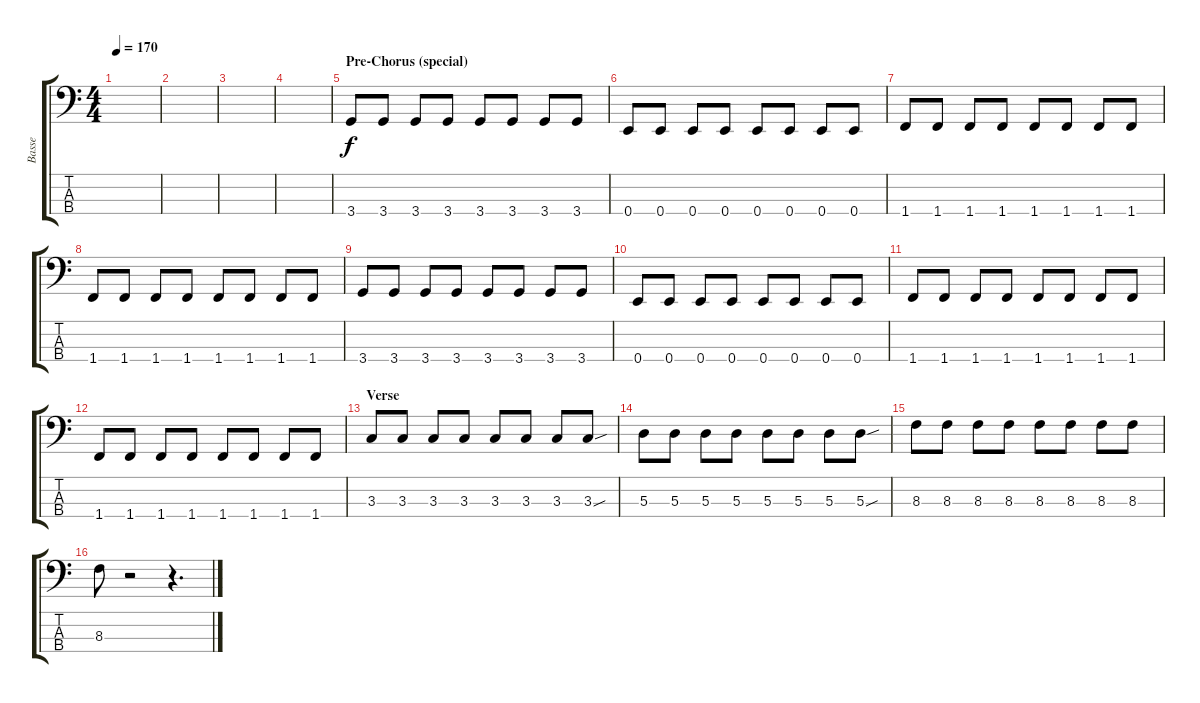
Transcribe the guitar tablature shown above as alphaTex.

\track ("Basse" "Basse") {instrument electricbasspick}
\staff {score tabs}
\tuning (G2 D2 A1 E1) {hide}
\ts (4 4)
\tempo 170
\clef f4
\ks c
|
|
|
|
\section ("" "Pre-Chorus (special)")
3.4.8 3.4.8 3.4.8 3.4.8 3.4.8 3.4.8 3.4.8 3.4.8 |
0.4.8 0.4.8 0.4.8 0.4.8 0.4.8 0.4.8 0.4.8 0.4.8 |
1.4.8 1.4.8 1.4.8 1.4.8 1.4.8 1.4.8 1.4.8 1.4.8 |
1.4.8 1.4.8 1.4.8 1.4.8 1.4.8 1.4.8 1.4.8 1.4.8 |
3.4.8 3.4.8 3.4.8 3.4.8 3.4.8 3.4.8 3.4.8 3.4.8 |
0.4.8 0.4.8 0.4.8 0.4.8 0.4.8 0.4.8 0.4.8 0.4.8 |
1.4.8 1.4.8 1.4.8 1.4.8 1.4.8 1.4.8 1.4.8 1.4.8 |
1.4.8 1.4.8 1.4.8 1.4.8 1.4.8 1.4.8 1.4.8 1.4.8 |
\section ("" "Verse")
3.3.8 3.3.8 3.3.8 3.3.8 3.3.8 3.3.8 3.3.8 3.3{sou}.8 |
5.3.8 5.3.8 5.3.8 5.3.8 5.3.8 5.3.8 5.3.8 5.3{sou}.8 |
8.3.8 8.3.8 8.3.8 8.3.8 8.3.8 8.3.8 8.3.8 8.3.8 |
8.3.8 r.2 r.4{d}
